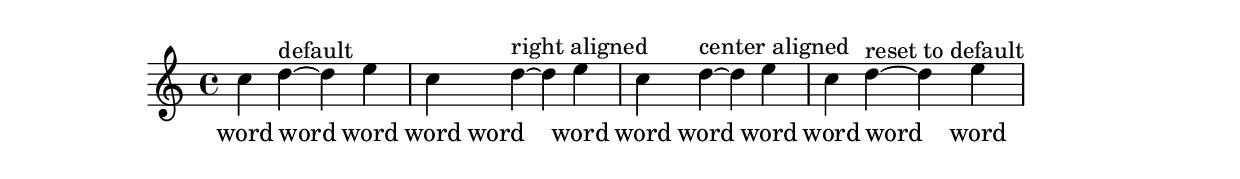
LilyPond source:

%% DO NOT EDIT this file manually; it is automatically
%% generated from LSR http://lsr.dsi.unimi.it
%% Make any changes in LSR itself, or in Documentation/snippets/new/ ,
%% and then run scripts/auxiliar/makelsr.py
%%
%% This file is in the public domain.
\version "2.14.2"

\header {
  lsrtags = "text, vocal-music"

  texidoc = "
By default, lyrics syllables that start a melisma are left aligned on
their note.  The alignment can be altered using the
@code{lyricMelismaAlignment} property.

"
  doctitle = "Aligning syllables with melisma"
} % begin verbatim

\score {
  <<
    \new Staff {
      \relative c''
      \new Voice = "vocal" {
        c d~^\markup default  d e
        c d~^\markup "right aligned" d e
        c d~^\markup "center aligned" d e
        c d~^\markup "reset to default" d e
      }
    }
    \new Lyrics \lyricsto "vocal" \lyricmode {
      word word word
      \set lyricMelismaAlignment = #RIGHT
      word word word
      \set lyricMelismaAlignment = #CENTER
      word word word
      \unset lyricMelismaAlignment
      word word word
    }
  >>
}
